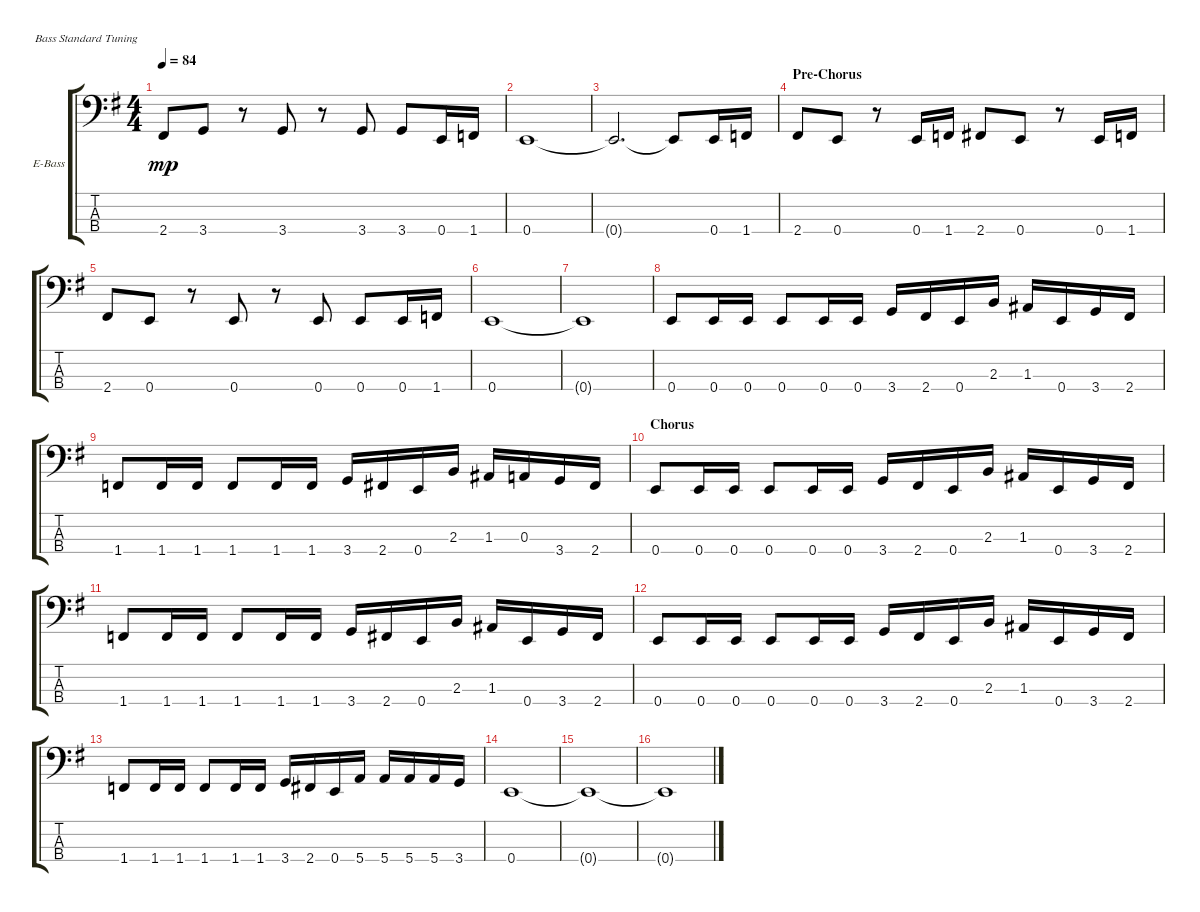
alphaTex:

\bracketExtendMode groupsimilarinstruments
\firstSystemTrackNameOrientation horizontal
\otherSystemsTrackNameOrientation horizontal
\track ("Bass" "E-Bass") {instrument electricbasspick}
\staff {score tabs}
\tuning (G2 D2 A1 E1)
\ts (4 4)
\tempo 84
\clef f4
\scale
1.05549
\ks g
2.4.8{dy mp} 3.4.8 r.8 3.4.8 r.8 3.4.8 3.4.8 0.4.16 1.4.16 |
\scale
0.944515 0.4.1 |
\scale
1.05549 0.4{t}.2{d} 0.4{t}.8 0.4.16 1.4.16 |
\section ("" "Pre-Chorus")
\scale
0.944515 2.4.8 0.4.8 r.8 0.4.16 1.4.16 2.4.8 0.4.8 r.8 0.4.16 1.4.16 |
\scale
1.05549 2.4.8 0.4.8 r.8 0.4.8 r.8 0.4.8 0.4.8 0.4.16 1.4.16 |
\scale
0.944515 0.4.1 |
\scale
1.05549 0.4{t}.1 |
\scale
0.944515 0.4.8 0.4.16 0.4.16 0.4.8 0.4.16 0.4.16 3.4.16 2.4.16 0.4.16 2.3.16 1.3.16 0.4.16 3.4.16 2.4.16 |
\scale
1.05549 1.4.8 1.4.16 1.4.16 1.4.8 1.4.16 1.4.16 3.4.16 2.4.16 0.4.16 2.3.16 1.3.16 0.3.16 3.4.16 2.4.16 |
\section ("" "Chorus")
\scale
0.944515 0.4.8 0.4.16 0.4.16 0.4.8 0.4.16 0.4.16 3.4.16 2.4.16 0.4.16 2.3.16 1.3.16 0.4.16 3.4.16 2.4.16 |
\scale
1.05549 1.4.8 1.4.16 1.4.16 1.4.8 1.4.16 1.4.16 3.4.16 2.4.16 0.4.16 2.3.16 1.3.16 0.4.16 3.4.16 2.4.16 |
\scale
0.944515 0.4.8 0.4.16 0.4.16 0.4.8 0.4.16 0.4.16 3.4.16 2.4.16 0.4.16 2.3.16 1.3.16 0.4.16 3.4.16 2.4.16 |
\scale
1.05549 1.4.8 1.4.16 1.4.16 1.4.8 1.4.16 1.4.16 3.4.16 2.4.16 0.4.16 5.4.16 5.4.16 5.4.16 5.4.16 3.4.16 |
\scale
0.944515 0.4.1 |
\scale
1.05549 0.4{t}.1 |
\scale
0.944515 0.4{t}.1
